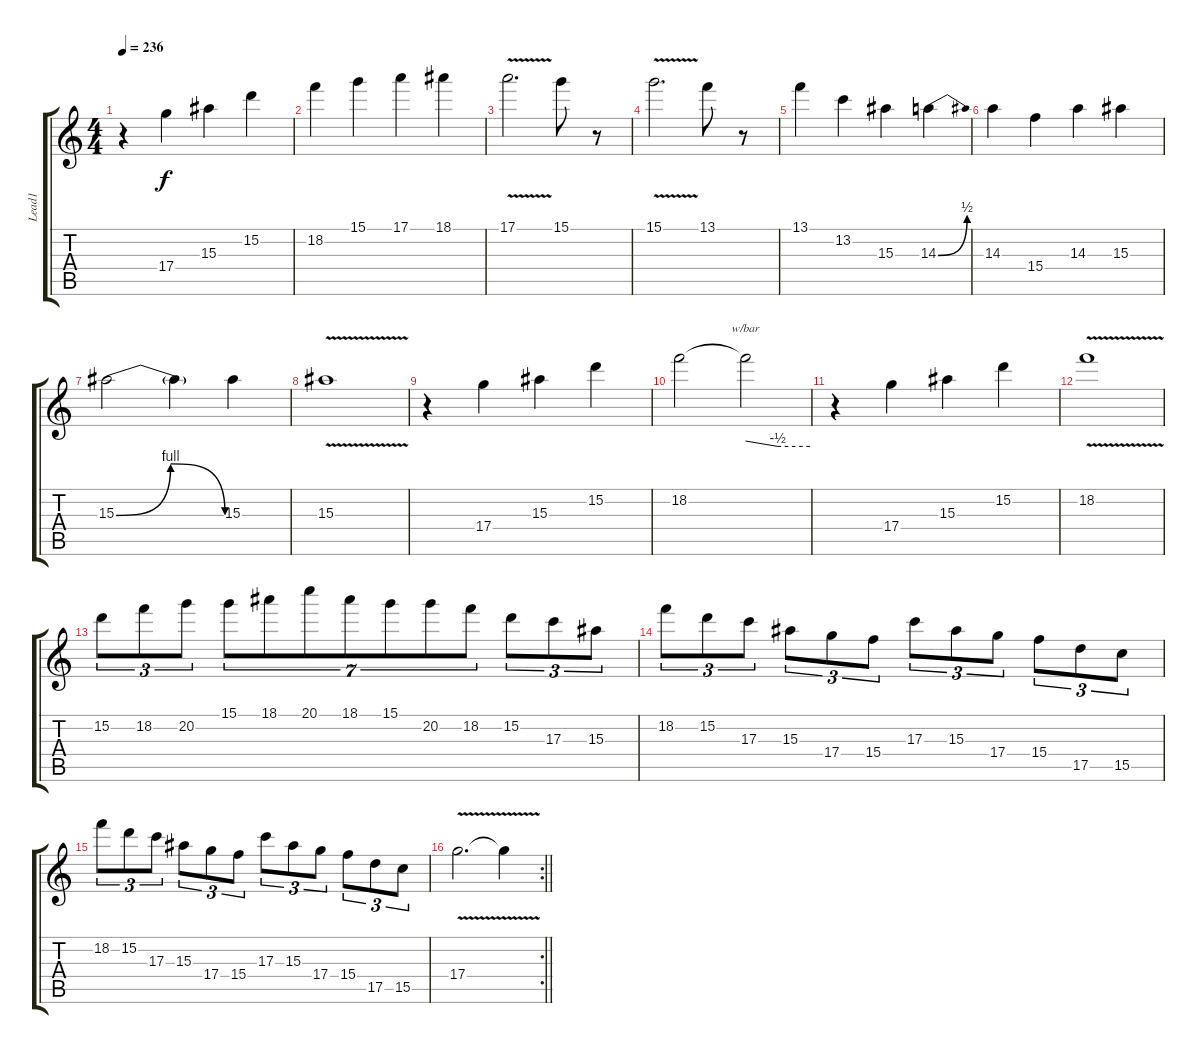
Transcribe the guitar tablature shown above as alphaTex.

\track ("Lead1" "Lead1") {instrument distortionguitar}
\staff {score tabs}
\tuning (E4 B3 G3 D3 A2 E2) {hide}
\ts (4 4)
\tempo 236
\clef g2
\ks c
r.4{dy f} 17.4.4 15.3.4 15.2.4 |
18.2.4 15.1.4 17.1.4 18.1.4 |
17.1{v}.2{d} 15.1.8 r.8 |
15.1{v}.2{d} 13.1.8 r.8 |
13.1.4 13.2.4 15.3.4 14.3{be (bend 0 0 60 2)}.4 |
14.3.4 15.4.4 14.3.4 15.3.4 |
15.3{be (bendrelease 0 0 15 4 15 4 60 0)}.2 15.3{t}.4 15.3.4 |
15.3{v}.1 |
r.4 17.4.4 15.3.4 15.2.4 |
18.2.2 18.2{t}.2{tbe (custom default 0 0 30 -2 60 -2)} |
r.4 17.4.4 15.3.4 15.2.4 |
18.2{v}.1 |
15.2.8{tu (3 2)} 18.2.8{tu (3 2)} 20.2.8{tu (3 2)} 15.1.8{tu (7 4)} 18.1.8{tu (7 4)} 20.1.8{tu (7 4)} 18.1.8{tu (7 4)} 15.1.8{tu (7 4)} 20.2.8{tu (7 4)} 18.2.8{tu (7 4)} 15.2.8{tu (3 2)} 17.3.8{tu (3 2)} 15.3.8{tu (3 2)} |
18.2.8{tu (3 2)} 15.2.8{tu (3 2)} 17.3.8{tu (3 2)} 15.3.8{tu (3 2)} 17.4.8{tu (3 2)} 15.4.8{tu (3 2)} 17.3.8{tu (3 2)} 15.3.8{tu (3 2)} 17.4.8{tu (3 2)} 15.4.8{tu (3 2)} 17.5.8{tu (3 2)} 15.5.8{tu (3 2)} |
18.2.8{tu (3 2)} 15.2.8{tu (3 2)} 17.3.8{tu (3 2)} 15.3.8{tu (3 2)} 17.4.8{tu (3 2)} 15.4.8{tu (3 2)} 17.3.8{tu (3 2)} 15.3.8{tu (3 2)} 17.4.8{tu (3 2)} 15.4.8{tu (3 2)} 17.5.8{tu (3 2)} 15.5.8{tu (3 2)} |
\rc 2
\barLineRight lightlight
17.4{v}.2{d} 17.4{t}.4
